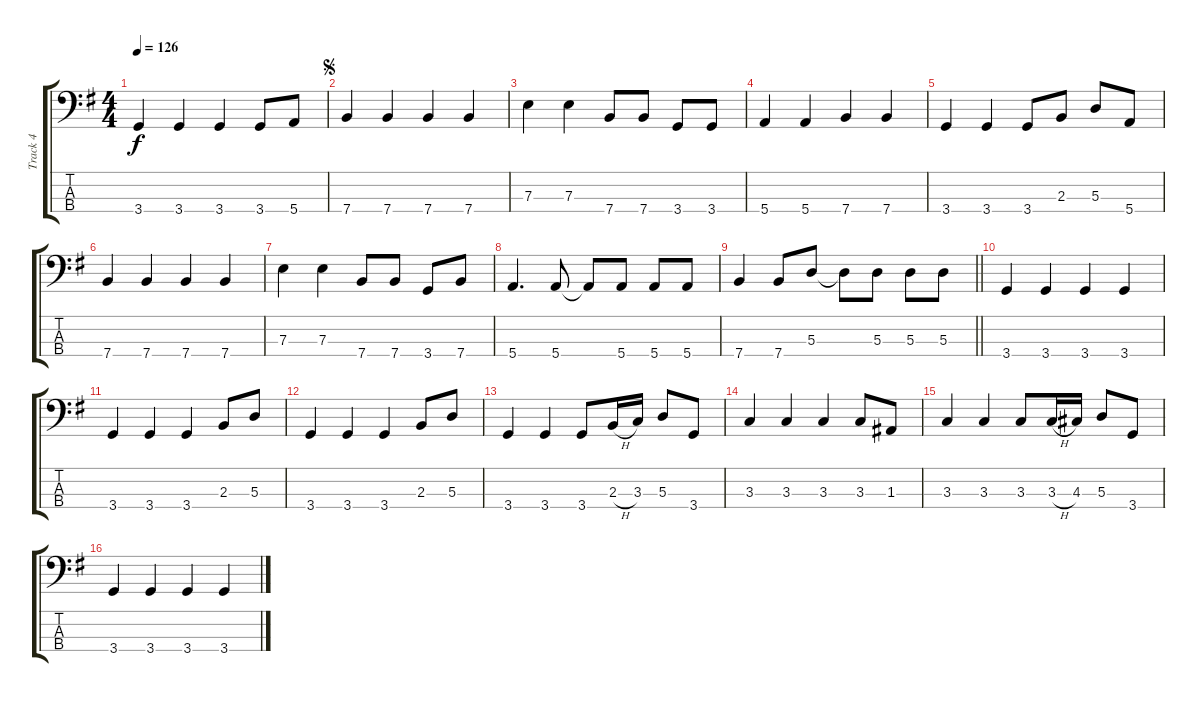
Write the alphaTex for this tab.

\track ("Track 4" "Track 4") {instrument electricbassfinger}
\staff {score tabs}
\tuning (G2 D2 A1 E1) {hide}
\ts (4 4)
\tempo 126
\clef f4
\ks g
3.4.4{dy f} 3.4.4 3.4.4 3.4.8 5.4.8 |
\jump segno
7.4.4 7.4.4 7.4.4 7.4.4 |
7.3.4 7.3.4 7.4.8 7.4.8 3.4.8 3.4.8 |
5.4.4 5.4.4 7.4.4 7.4.4 |
3.4.4 3.4.4 3.4.8 2.3.8 5.3.8 5.4.8 |
7.4.4 7.4.4 7.4.4 7.4.4 |
7.3.4 7.3.4 7.4.8 7.4.8 3.4.8 7.4.8 |
5.4.4{d} 5.4.8 5.4{t}.8 5.4.8 5.4.8 5.4.8 |
\barLineRight lightlight
7.4.4 7.4.8 5.3.8 5.3{t}.8 5.3.8 5.3.8 5.3.8 |
3.4.4 3.4.4 3.4.4 3.4.4 |
3.4.4 3.4.4 3.4.4 2.3.8 5.3.8 |
3.4.4 3.4.4 3.4.4 2.3.8 5.3.8 |
3.4.4 3.4.4 3.4.8 2.3{h}.16 3.3.16 5.3.8 3.4.8 |
3.3.4 3.3.4 3.3.4 3.3.8 1.3.8 |
3.3.4 3.3.4 3.3.8 3.3{h}.16 4.3.16 5.3.8 3.4.8 |
3.4.4 3.4.4 3.4.4 3.4.4
